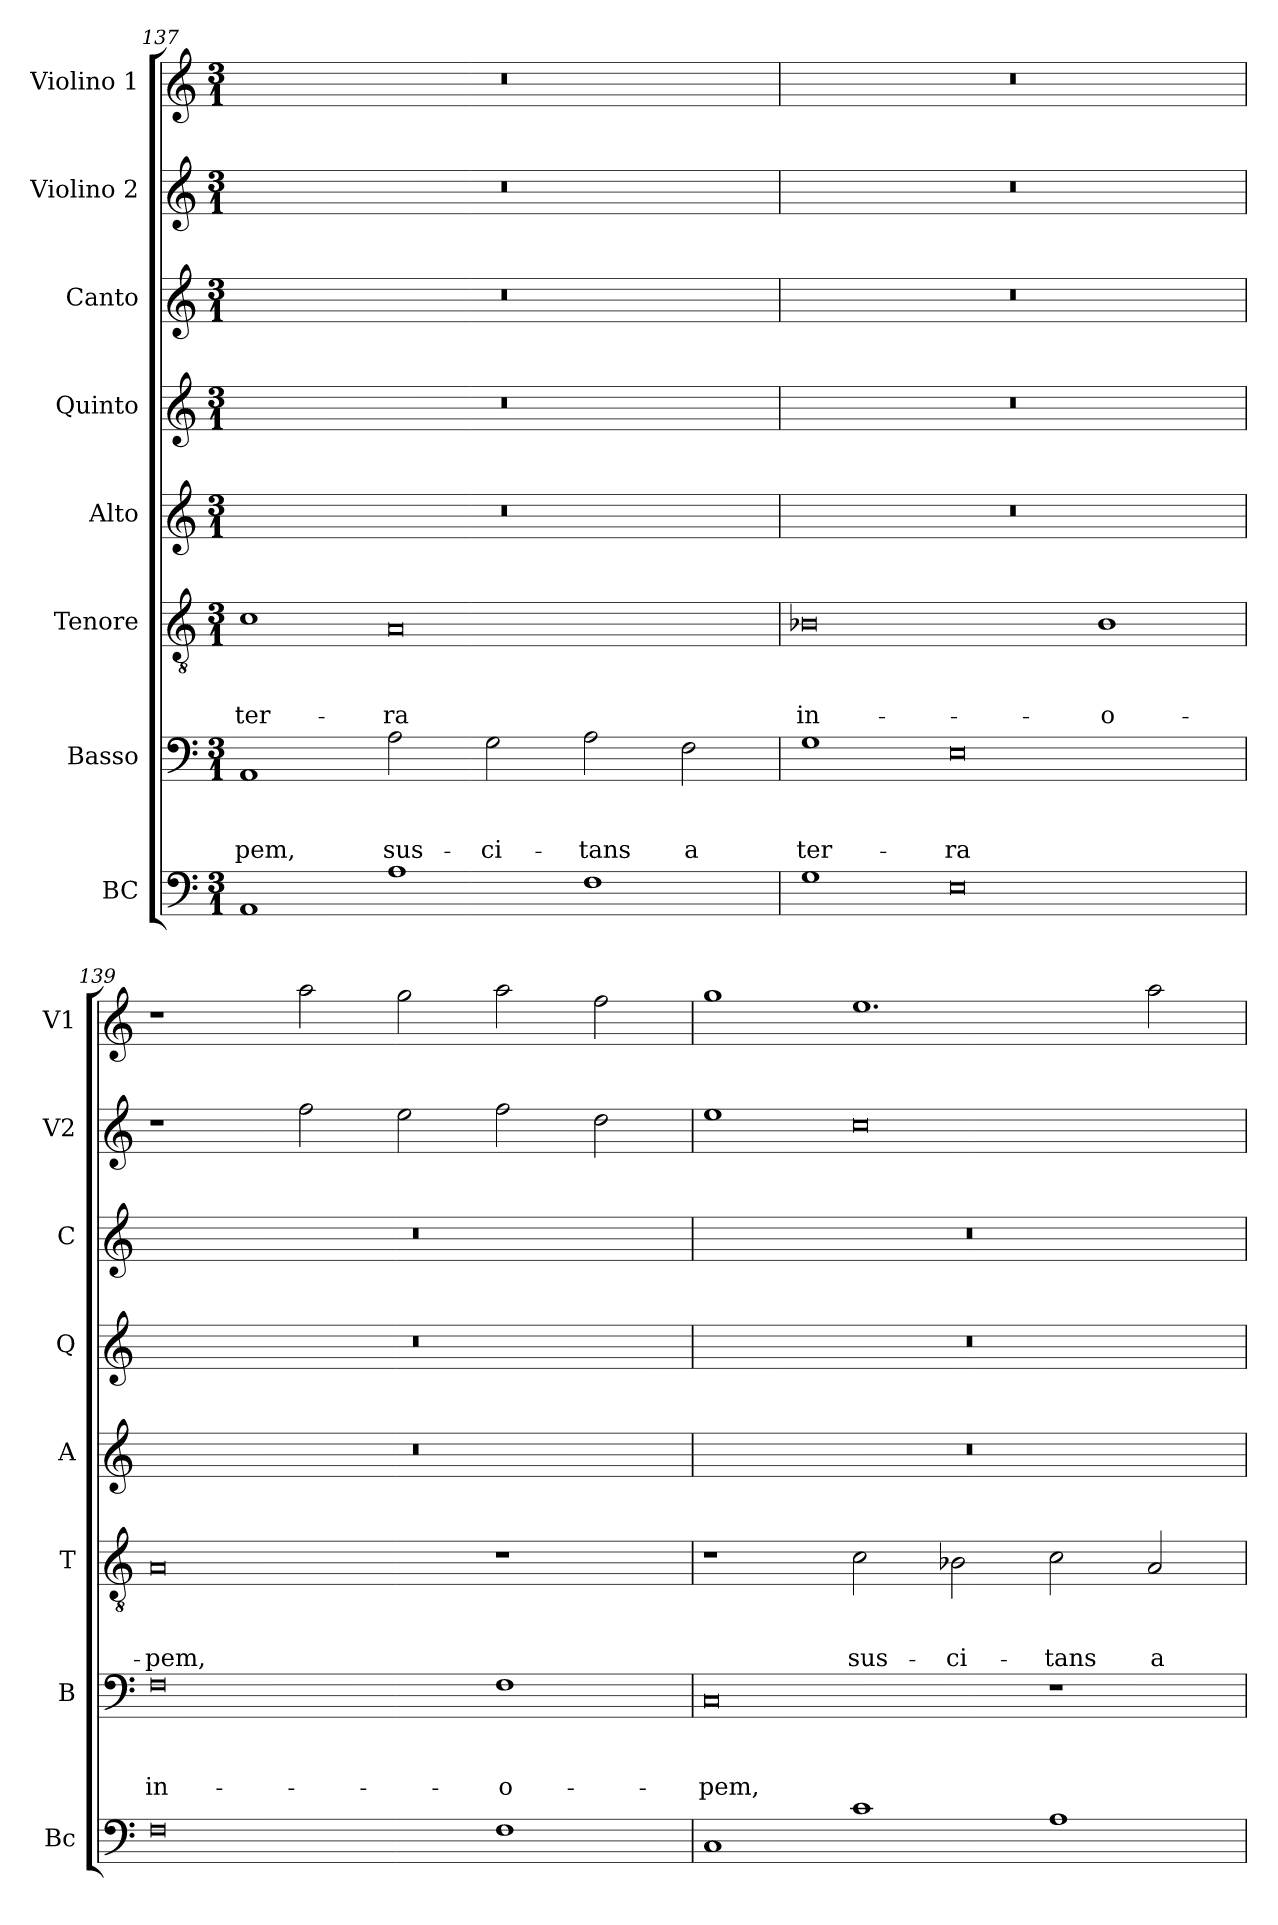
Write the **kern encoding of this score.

**kern	**kern	**text	**text	**text	**kern	**text	**text	**text	**kern	**kern	**kern	**kern	**kern
*part8	*part7	*part7	*part7	*part7	*part6	*part6	*part6	*part6	*part5	*part4	*part3	*part2	*part1
*staff8	*staff7	*staff7	*staff7	*staff7	*staff6	*staff6	*staff6	*staff6	*staff5	*staff4	*staff3	*staff2	*staff1
*I"BC	*I"Basso	*	*	*	*I"Tenore	*	*	*	*I"Alto	*I"Quinto	*I"Canto	*I"Violino 2	*I"Violino 1
*I'Bc	*I'B	*	*	*	*I'T	*	*	*	*I'A	*I'Q	*I'C	*I'V2	*I'V1
*clefF4	*clefF4	*	*	*	*clefGv2	*	*	*	*clefG2	*clefG2	*clefG2	*clefG2	*clefG2
*k[]	*k[]	*	*	*	*k[]	*	*	*	*k[]	*k[]	*k[]	*k[]	*k[]
*C:	*C:	*	*	*	*C:	*	*	*	*C:	*C:	*C:	*C:	*C:
*M3/1	*M3/1	*	*	*	*M3/1	*	*	*	*M3/1	*M3/1	*M3/1	*M3/1	*M3/1
=137	=137	=137	=137	=137	=137	=137	=137	=137	=137	=137	=137	=137	=137
!	!	!	!	!LO:LY:b	!	!	!	!LO:LY:b	!	!	!	!	!
1AA	1AA	.	.	-pem,	1c	.	.	ter-	0.r	0.r	0.r	0.r	0.r
!	!	!	!	!LO:LY:b	!	!	!	!LO:LY:b	!	!	!	!	!
1A	2A\	.	.	sus-	0A	.	.	-ra	.	.	.	.	.
!	!	!	!	!LO:LY:b	!	!	!	!	!	!	!	!	!
.	2G\	.	.	-ci-	.	.	.	.	.	.	.	.	.
!	!	!	!	!LO:LY:b	!	!	!	!	!	!	!	!	!
1F	2A\	.	.	-tans	.	.	.	.	.	.	.	.	.
!	!	!	!	!LO:LY:b	!	!	!	!	!	!	!	!	!
.	2F\	.	.	a	.	.	.	.	.	.	.	.	.
!!LO:LB:g=z
=138	=138	=138	=138	=138	=138	=138	=138	=138	=138	=138	=138	=138	=138
!	!	!	!	!LO:LY:b	!	!	!	!LO:LY:b	!	!	!	!	!
1G	1G	.	.	ter-	0B-X	.	.	in-	0.r	0.r	0.r	0.r	0.r
!	!	!	!	!LO:LY:b	!	!	!	!	!	!	!	!	!
0E	0E	.	.	-ra	.	.	.	.	.	.	.	.	.
!	!	!	!	!	!	!	!	!LO:LY:b	!	!	!	!	!
.	.	.	.	.	1B-	.	.	-o-	.	.	.	.	.
=139	=139	=139	=139	=139	=139	=139	=139	=139	=139	=139	=139	=139	=139
!	!	!	!	!LO:LY:b	!	!	!	!LO:LY:b	!	!	!	!	!
0F	0F	.	.	in-	0A	.	.	-pem,	0.r	0.r	0.r	1r	1r
.	.	.	.	.	.	.	.	.	.	.	.	2ff\	2aa\
.	.	.	.	.	.	.	.	.	.	.	.	2ee\	2gg\
!	!	!	!	!LO:LY:b	!	!	!	!	!	!	!	!	!
1F	1F	.	.	-o-	1r	.	.	.	.	.	.	2ff\	2aa\
.	.	.	.	.	.	.	.	.	.	.	.	2dd\	2ff\
=140	=140	=140	=140	=140	=140	=140	=140	=140	=140	=140	=140	=140	=140
!	!	!	!	!LO:LY:b	!	!	!	!	!	!	!	!	!
1C	0C	.	.	-pem,	1r	.	.	.	0.r	0.r	0.r	1ee	1gg
!	!	!	!	!	!	!	!	!LO:LY:b	!	!	!	!	!
1c	.	.	.	.	2c\	.	.	sus-	.	.	.	0cc	1.ee
!	!	!	!	!	!	!	!	!LO:LY:b	!	!	!	!	!
.	.	.	.	.	2B-X\	.	.	-ci-	.	.	.	.	.
!	!	!	!	!	!	!	!	!LO:LY:b	!	!	!	!	!
1A	1r	.	.	.	2c\	.	.	-tans	.	.	.	.	.
!	!	!	!	!	!	!	!	!LO:LY:b	!	!	!	!	!
.	.	.	.	.	2A/	.	.	a	.	.	.	.	2aa\
=	=	=	=	=	=	=	=	=	=	=	=	=	=
*-	*-	*-	*-	*-	*-	*-	*-	*-	*-	*-	*-	*-	*-
